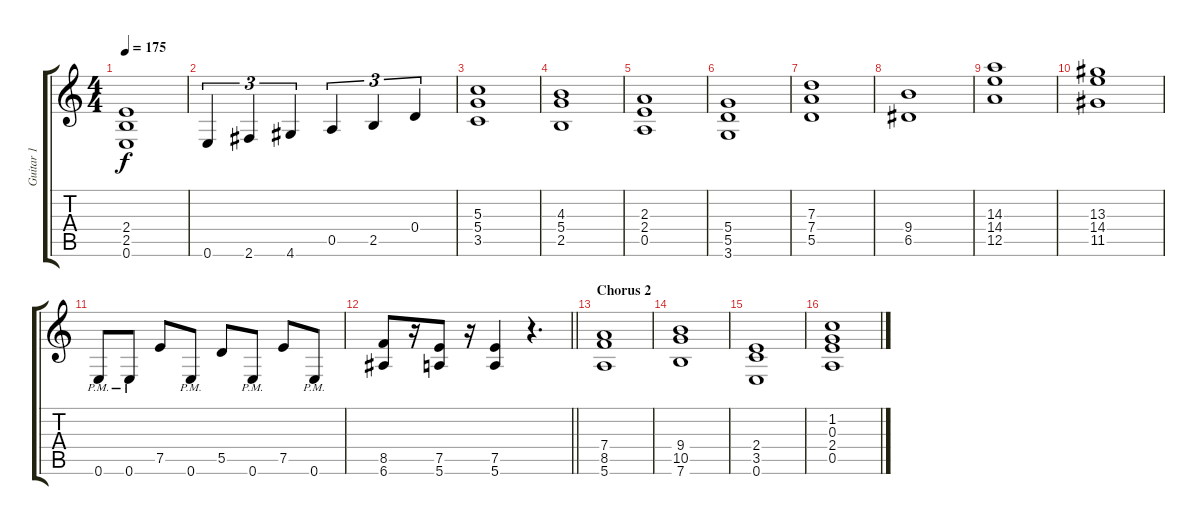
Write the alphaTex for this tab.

\track ("Guitar 1" "Guitar 1") {instrument distortionguitar}
\staff {score tabs}
\tuning (E4 B3 G3 D3 A2 E2) {hide}
\ts (4 4)
\tempo 175
\clef g2
\ks c
(2.4 2.5 0.6).1{dy f} |
0.6.4{tu (3 2)} 2.6.4{tu (3 2)} 4.6.4{tu (3 2)} 0.5.4{tu (3 2)} 2.5.4{tu (3 2)} 0.4.4{tu (3 2)} |
(5.3 5.4 3.5).1 |
(4.3 5.4 2.5).1 |
(2.3 2.4 0.5).1 |
(5.4 5.5 3.6).1 |
(7.3 7.4 5.5).1 |
(9.4 6.5).1 |
(14.3 14.4 12.5).1 |
(13.3 14.4 11.5).1 |
0.6{pm}.8 0.6{pm}.8 7.5.8 0.6{pm}.8 5.5.8 0.6{pm}.8 7.5.8 0.6{pm}.8 |
\barLineRight lightlight
(8.5 6.6).8 r.16 (7.5 5.6).8 r.16 (7.5 5.6).4 r.4{d} |
\section ("" "Chorus 2")
(7.4 8.5 5.6).1 |
(9.4 10.5 7.6).1 |
(2.4 3.5 0.6).1 |
(1.2 0.3 2.4 0.5).1
